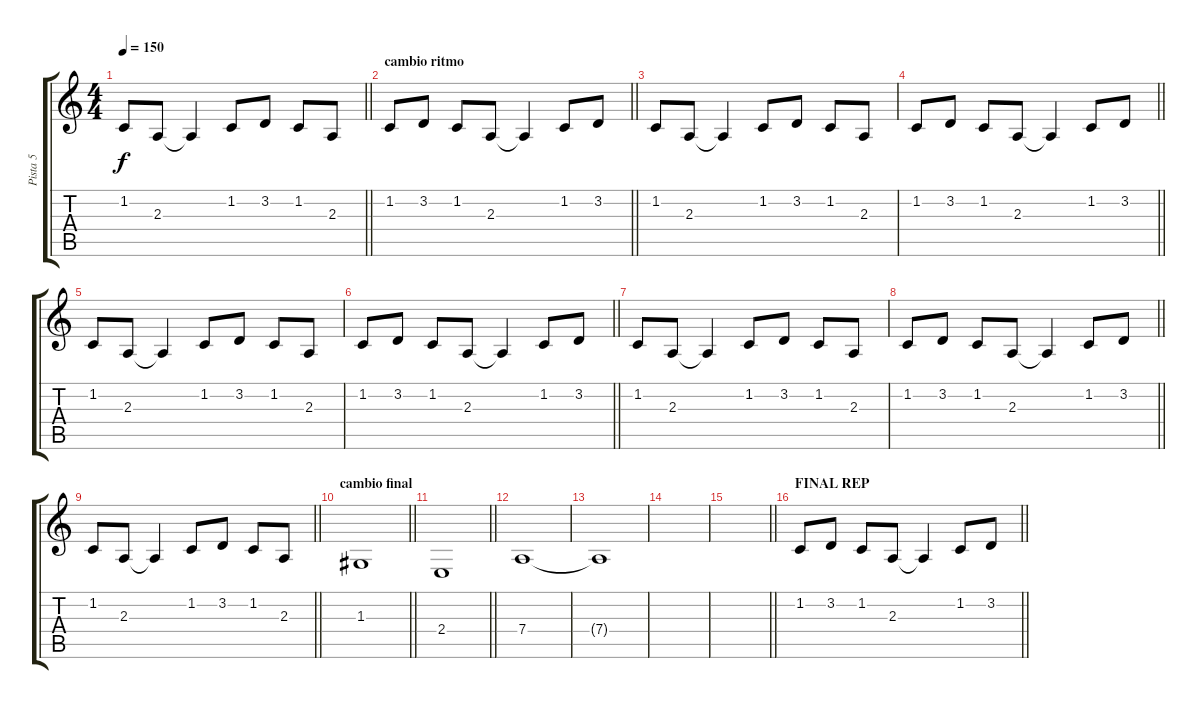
\track ("Pista 5" "Pista 5") {instrument lead1square}
\staff {score tabs}
\tuning (E4 B3 G3 D3 A2 E2) {hide}
\ts (4 4)
\tempo 150
\clef g2
\barLineRight lightlight
\ks c
1.2.8{dy f} 2.3.8 2.3{t}.4 1.2.8 3.2.8 1.2.8 2.3.8 |
\section ("" "cambio ritmo")
\barLineRight lightlight
1.2.8 3.2.8 1.2.8 2.3.8 2.3{t}.4 1.2.8 3.2.8 |
1.2.8 2.3.8 2.3{t}.4 1.2.8 3.2.8 1.2.8 2.3.8 |
\barLineRight lightlight
1.2.8 3.2.8 1.2.8 2.3.8 2.3{t}.4 1.2.8 3.2.8 |
1.2.8 2.3.8 2.3{t}.4 1.2.8 3.2.8 1.2.8 2.3.8 |
\barLineRight lightlight
1.2.8 3.2.8 1.2.8 2.3.8 2.3{t}.4 1.2.8 3.2.8 |
1.2.8 2.3.8 2.3{t}.4 1.2.8 3.2.8 1.2.8 2.3.8 |
\barLineRight lightlight
1.2.8 3.2.8 1.2.8 2.3.8 2.3{t}.4 1.2.8 3.2.8 |
\barLineRight lightlight
1.2.8 2.3.8 2.3{t}.4 1.2.8 3.2.8 1.2.8 2.3.8 |
\section ("" "cambio final")
\barLineRight lightlight
1.3.1 |
\barLineRight lightlight
2.4.1 |
7.4.1 |
7.4{t}.1 |
|
\barLineRight lightlight
|
\section ("" "FINAL REP")
\barLineRight lightlight
1.2.8 3.2.8 1.2.8 2.3.8 2.3{t}.4 1.2.8 3.2.8
